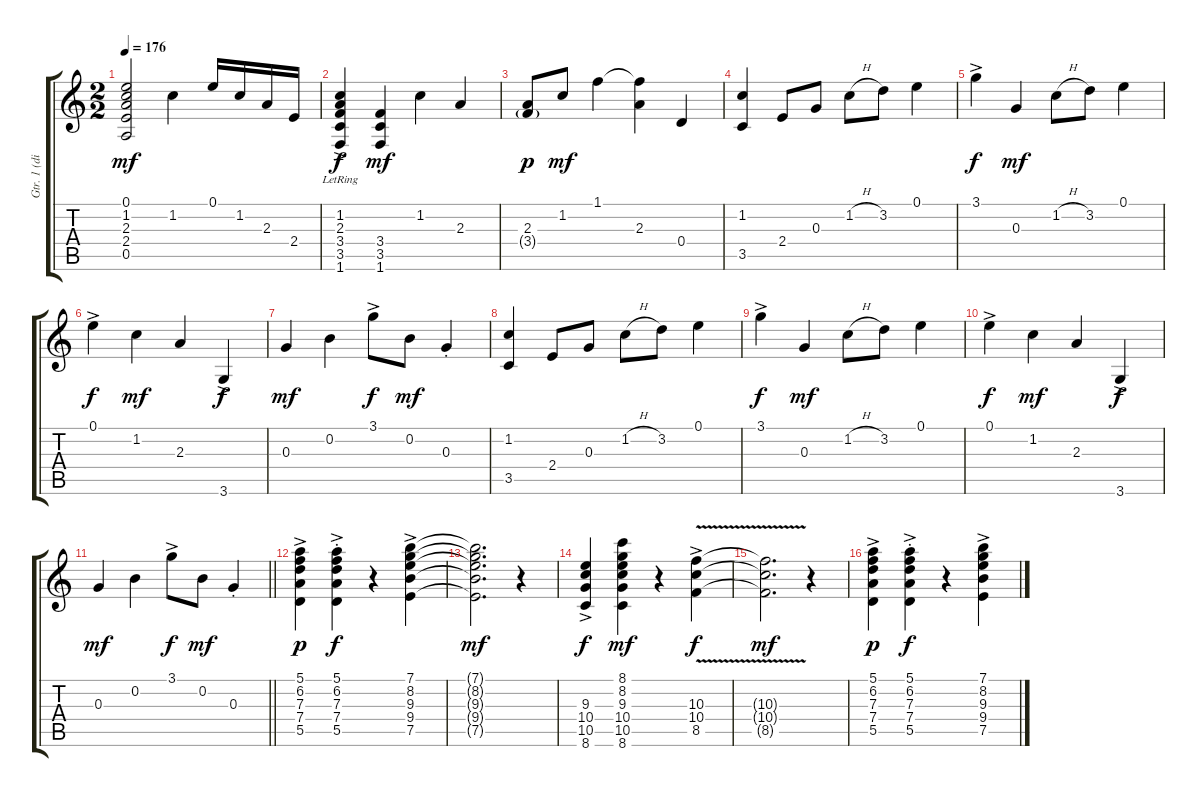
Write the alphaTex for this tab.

\track ("Gtr. 1 (dist. elec)" "Gtr. 1 (di") {instrument distortionguitar}
\staff {score tabs}
\tuning (E4 B3 G3 D3 A2 E2) {hide}
\ts (2 2)
\tempo 176
\clef g2
\ks c
(0.1 1.2 2.3 2.4 0.5).2{dy mf} 1.2.4 0.1.16 1.2.16 2.3.16 2.4.16 |
(1.2{ac lr} 2.3{ac lr} 3.4{ac lr} 3.5{ac lr} 1.6{ac lr}).4{dy f} (3.4 3.5 1.6).4{dy mf} 1.2.4 2.3.4 |
(2.3 3.4{g}).8{dy p} 1.2.8{dy mf} 1.1.4 (1.1{t} 2.3).4 0.4.4 |
(1.2 3.5).4 2.4.8 0.3.8 1.2{h}.8 3.2.8 0.1.4 |
3.1{ac}.4{dy f} 0.3.4{dy mf} 1.2{h}.8 3.2.8 0.1.4 |
0.1{ac}.4{dy f} 1.2.4{dy mf} 2.3.4 3.6{ac}.4{dy f} |
0.3.4{dy mf} 0.2.4 3.1{ac}.8{dy f} 0.2.8{dy mf} 0.3{st}.4 |
(1.2 3.5).4 2.4.8 0.3.8 1.2{h}.8 3.2.8 0.1.4 |
3.1{ac}.4{dy f} 0.3.4{dy mf} 1.2{h}.8 3.2.8 0.1.4 |
0.1{ac}.4{dy f} 1.2.4{dy mf} 2.3.4 3.6{ac}.4{dy f} |
\barLineRight lightlight
0.3.4{dy mf} 0.2.4 3.1{ac}.8{dy f} 0.2.8{dy mf} 0.3{st}.4 |
(5.1 6.2{ac} 7.3{ac} 7.4{ac} 5.5{ac}).4{dy p} (5.1{ac st} 6.2{ac st} 7.3{ac st} 7.4{ac st} 5.5{ac st}).4{dy f} r.4 (7.1{ac} 8.2{ac} 9.3{ac} 9.4{ac} 7.5{ac}).4 |
(7.1{t} 8.2{t} 9.3{t} 9.4{t} 7.5{t}).2{d dy mf} r.4 |
(9.3{ac} 10.4{ac} 10.5{ac} 8.6{ac}).4{dy f} (8.1 8.2 9.3 10.4 10.5 8.6).4{dy mf} r.4 (10.3{v ac} 10.4{v ac} 8.5{v ac}).4{dy f} |
(10.3{v t} 10.4{v t} 8.5{v t}).2{d dy mf} r.4 |
(5.1 6.2{ac} 7.3{ac} 7.4{ac} 5.5{ac}).4{dy p} (5.1{ac st} 6.2{ac st} 7.3{ac st} 7.4{ac st} 5.5{ac st}).4{dy f} r.4 (7.1{ac} 8.2{ac} 9.3{ac} 9.4{ac} 7.5{ac}).4
